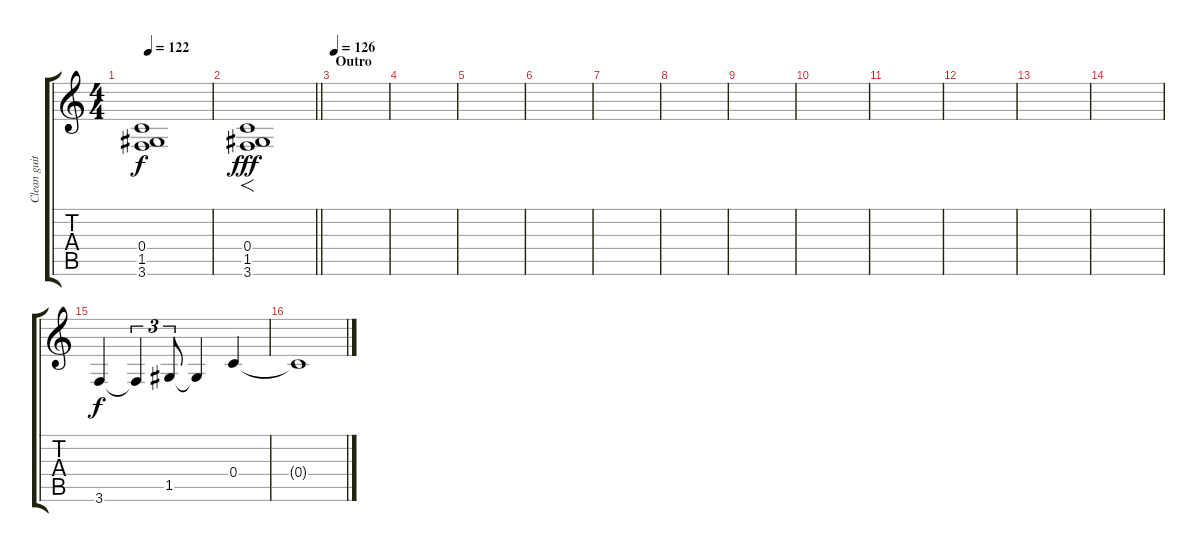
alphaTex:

\track ("Clean guitar" "Clean guit") {instrument overdrivenguitar}
\staff {score tabs}
\tuning (D4 A3 F3 C3 G2 D2) {hide}
\ts (4 4)
\tempo 122
\clef g2
\ks c
(0.4{t} 1.5{t} 3.6{t}).1{dy f} |
\barLineRight lightlight
(0.4 1.5 3.6).1{f dy fff} |
\section ("" "Outro")
\tempo 126
|
|
|
|
|
|
|
|
|
|
|
|
3.6.4{dy f instrument overdrivenguitar} 3.6{t}.4{tu (3 2)} 1.5.8{tu (3 2)} 1.5{t}.4 0.4.4 |
0.4{t}.1
